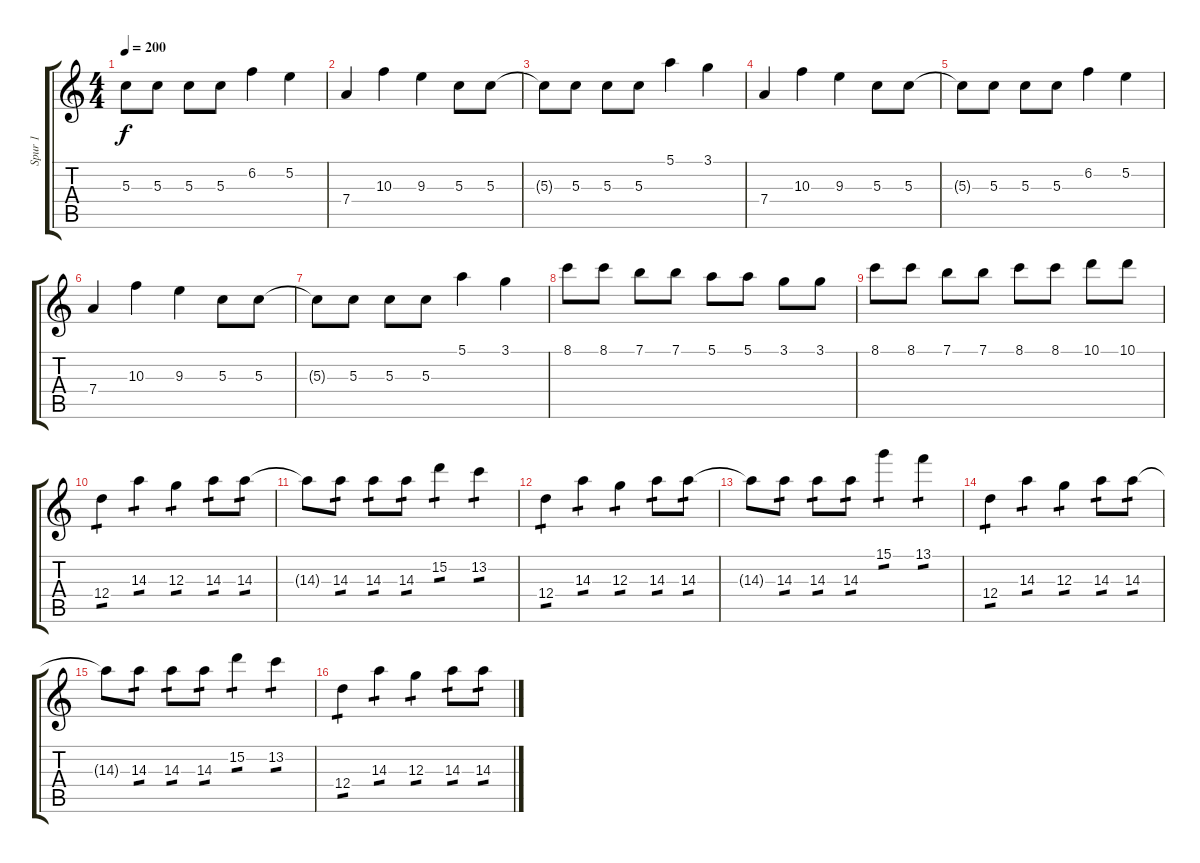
\track ("Spur 1" "Spur 1") {instrument distortionguitar}
\staff {score tabs}
\tuning (E4 B3 G3 D3 A2 E2) {hide}
\ts (4 4)
\tempo 200
\clef g2
\ks c
5.3{t}.8{dy f} 5.3.8 5.3.8 5.3.8 6.2.4 5.2.4 |
7.4.4 10.3.4 9.3.4 5.3.8 5.3.8 |
5.3{t}.8 5.3.8 5.3.8 5.3.8 5.1.4 3.1.4 |
7.4.4 10.3.4 9.3.4 5.3.8 5.3.8 |
5.3{t}.8 5.3.8 5.3.8 5.3.8 6.2.4 5.2.4 |
7.4.4 10.3.4 9.3.4 5.3.8 5.3.8 |
5.3{t}.8 5.3.8 5.3.8 5.3.8 5.1.4 3.1.4 |
8.1.8 8.1.8 7.1.8 7.1.8 5.1.8 5.1.8 3.1.8 3.1.8 |
8.1.8 8.1.8 7.1.8 7.1.8 8.1.8 8.1.8 10.1.8 10.1.8 |
12.4.4{tp 1} 14.3.4{tp 1} 12.3.4{tp 1} 14.3.8{tp 1} 14.3.8{tp 1} |
14.3{t}.8 14.3.8{tp 1} 14.3.8{tp 1} 14.3.8{tp 1} 15.2.4{tp 1} 13.2.4{tp 1} |
12.4.4{tp 1} 14.3.4{tp 1} 12.3.4{tp 1} 14.3.8{tp 1} 14.3.8{tp 1} |
14.3{t}.8 14.3.8{tp 1} 14.3.8{tp 1} 14.3.8{tp 1} 15.1.4{tp 1} 13.1.4{tp 1} |
12.4.4{tp 1} 14.3.4{tp 1} 12.3.4{tp 1} 14.3.8{tp 1} 14.3.8{tp 1} |
14.3{t}.8 14.3.8{tp 1} 14.3.8{tp 1} 14.3.8{tp 1} 15.2.4{tp 1} 13.2.4{tp 1} |
12.4.4{tp 1} 14.3.4{tp 1} 12.3.4{tp 1} 14.3.8{tp 1} 14.3.8{tp 1}
